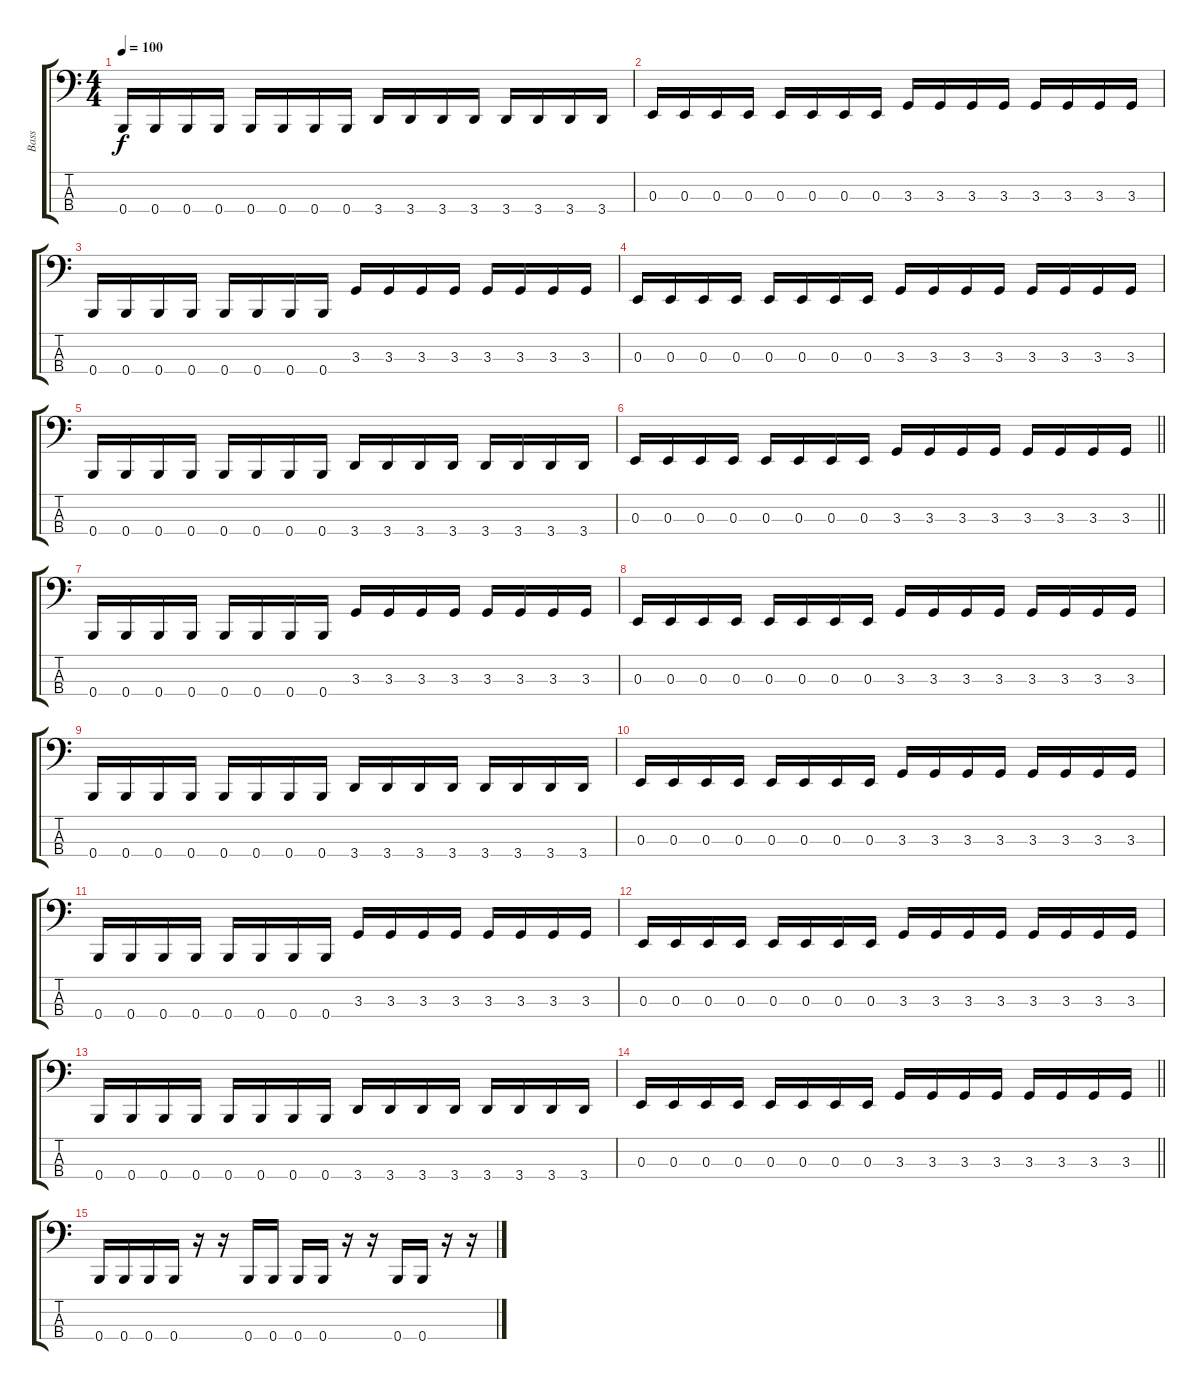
\track ("Bass" "Bass") {instrument electricbassfinger}
\staff {score tabs}
\tuning (D2 A1 E1 B0) {hide}
\ts (4 4)
\tempo 100
\clef f4
\ks c
0.4.16{dy f} 0.4.16 0.4.16 0.4.16 0.4.16 0.4.16 0.4.16 0.4.16 3.4.16 3.4.16 3.4.16 3.4.16 3.4.16 3.4.16 3.4.16 3.4.16 |
0.3.16 0.3.16 0.3.16 0.3.16 0.3.16 0.3.16 0.3.16 0.3.16 3.3.16 3.3.16 3.3.16 3.3.16 3.3.16 3.3.16 3.3.16 3.3.16 |
0.4.16 0.4.16 0.4.16 0.4.16 0.4.16 0.4.16 0.4.16 0.4.16 3.3.16 3.3.16 3.3.16 3.3.16 3.3.16 3.3.16 3.3.16 3.3.16 |
0.3.16 0.3.16 0.3.16 0.3.16 0.3.16 0.3.16 0.3.16 0.3.16 3.3.16 3.3.16 3.3.16 3.3.16 3.3.16 3.3.16 3.3.16 3.3.16 |
0.4.16 0.4.16 0.4.16 0.4.16 0.4.16 0.4.16 0.4.16 0.4.16 3.4.16 3.4.16 3.4.16 3.4.16 3.4.16 3.4.16 3.4.16 3.4.16 |
\barLineRight lightlight
0.3.16 0.3.16 0.3.16 0.3.16 0.3.16 0.3.16 0.3.16 0.3.16 3.3.16 3.3.16 3.3.16 3.3.16 3.3.16 3.3.16 3.3.16 3.3.16 |
0.4.16 0.4.16 0.4.16 0.4.16 0.4.16 0.4.16 0.4.16 0.4.16 3.3.16 3.3.16 3.3.16 3.3.16 3.3.16 3.3.16 3.3.16 3.3.16 |
0.3.16 0.3.16 0.3.16 0.3.16 0.3.16 0.3.16 0.3.16 0.3.16 3.3.16 3.3.16 3.3.16 3.3.16 3.3.16 3.3.16 3.3.16 3.3.16 |
0.4.16 0.4.16 0.4.16 0.4.16 0.4.16 0.4.16 0.4.16 0.4.16 3.4.16 3.4.16 3.4.16 3.4.16 3.4.16 3.4.16 3.4.16 3.4.16 |
0.3.16 0.3.16 0.3.16 0.3.16 0.3.16 0.3.16 0.3.16 0.3.16 3.3.16 3.3.16 3.3.16 3.3.16 3.3.16 3.3.16 3.3.16 3.3.16 |
0.4.16 0.4.16 0.4.16 0.4.16 0.4.16 0.4.16 0.4.16 0.4.16 3.3.16 3.3.16 3.3.16 3.3.16 3.3.16 3.3.16 3.3.16 3.3.16 |
0.3.16 0.3.16 0.3.16 0.3.16 0.3.16 0.3.16 0.3.16 0.3.16 3.3.16 3.3.16 3.3.16 3.3.16 3.3.16 3.3.16 3.3.16 3.3.16 |
0.4.16 0.4.16 0.4.16 0.4.16 0.4.16 0.4.16 0.4.16 0.4.16 3.4.16 3.4.16 3.4.16 3.4.16 3.4.16 3.4.16 3.4.16 3.4.16 |
\barLineRight lightlight
0.3.16 0.3.16 0.3.16 0.3.16 0.3.16 0.3.16 0.3.16 0.3.16 3.3.16 3.3.16 3.3.16 3.3.16 3.3.16 3.3.16 3.3.16 3.3.16 |
0.4.16 0.4.16 0.4.16 0.4.16 r.16 r.16 0.4.16 0.4.16 0.4.16 0.4.16 r.16 r.16 0.4.16 0.4.16 r.16 r.16
